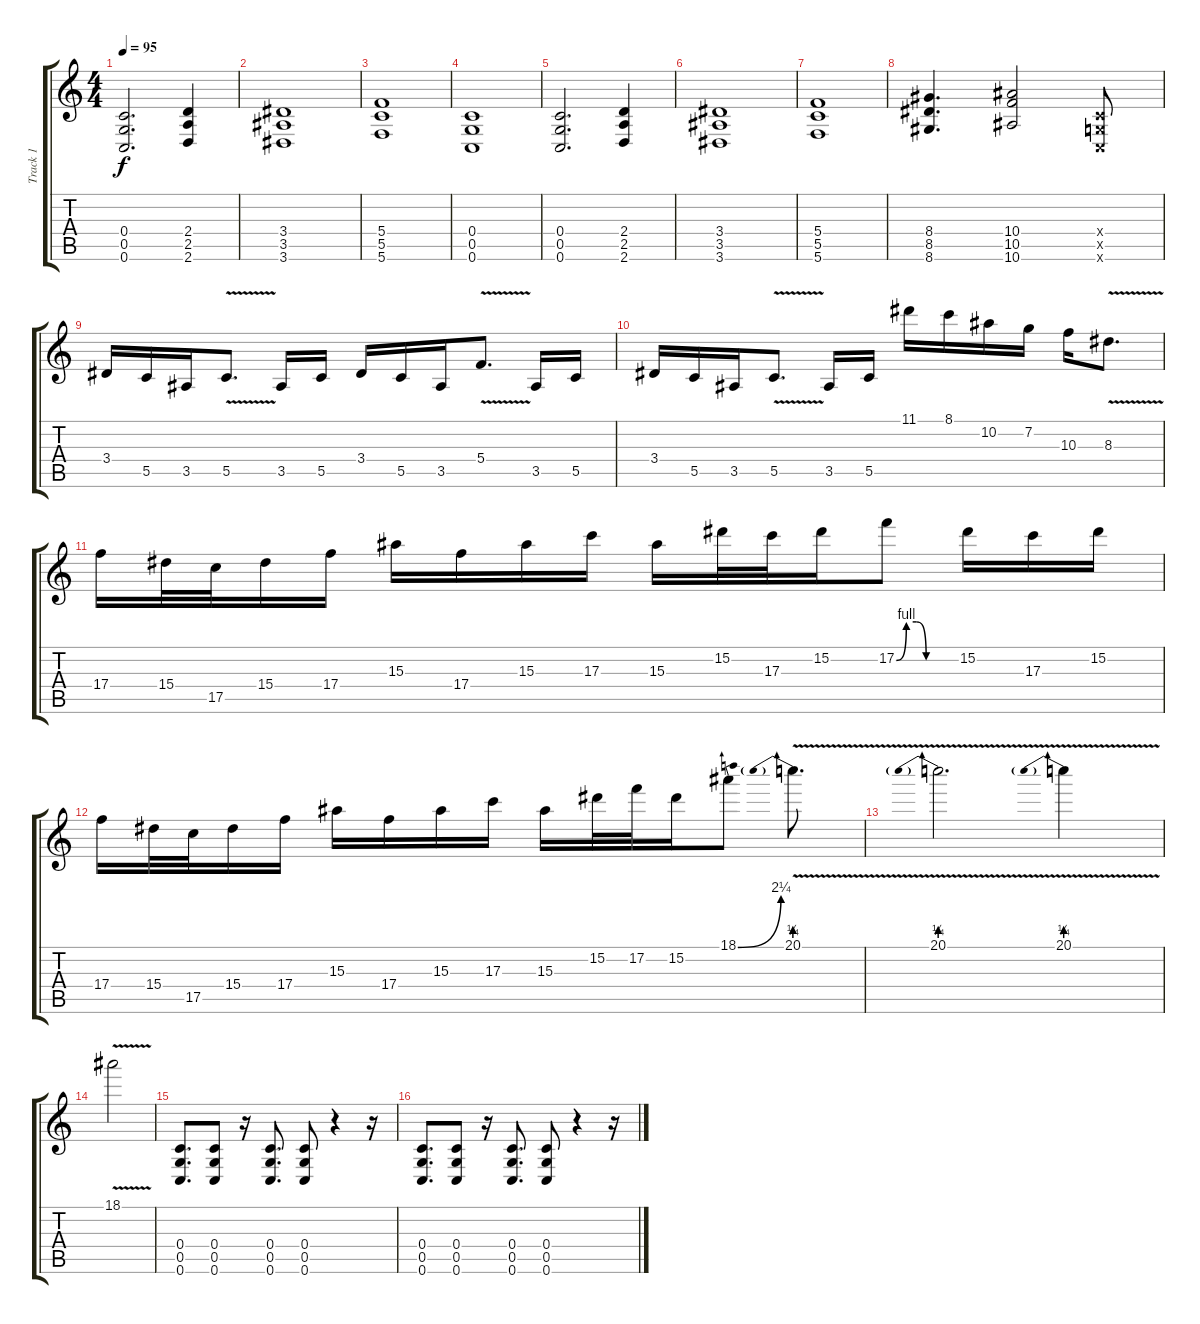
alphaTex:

\track ("Track 1" "Track 1") {instrument overdrivenguitar}
\staff {score tabs}
\tuning (E4 C4 G3 C3 G2 C2) {hide}
\ts (4 4)
\tempo 95
\clef g2
\ks c
(0.4 0.5 0.6).2{d dy f} (2.4 2.5 2.6).4 |
(3.4 3.5 3.6).1 |
(5.4 5.5 5.6).1 |
(0.4 0.5 0.6).1 |
(0.4 0.5 0.6).2{d} (2.4 2.5 2.6).4 |
(3.4 3.5 3.6).1 |
(5.4 5.5 5.6).1 |
(8.4 8.5 8.6).4{d} (10.4 10.5 10.6).2 (0.4{x} 0.5{x} 0.6{x}).8 |
3.4.16 5.5.16 3.5.16 5.5{v}.8{d} 3.5.16 5.5.16 3.4.16 5.5.16 3.5.16 5.4{v}.8{d} 3.5.16 5.5.16 |
3.4.16 5.5.16 3.5.16 5.5{v}.8{d} 3.5.16 5.5.16 11.1.16 8.1.16 10.2.16 7.2.16 10.3.16 8.3{v}.8{d} |
17.4.16 15.4.32 17.5.32 15.4.16 17.4.16 15.3.16 17.4.16 15.3.16 17.3.16 15.3.16 15.2.32 17.3.32 15.2.16 17.2{be (custom 0 0 10 4 20 4 30 0 60 0)}.8 15.2.16 17.3.16 15.2.16 |
17.4.16 15.4.32 17.5.32 15.4.16 17.4.16 15.3.16 17.4.16 15.3.16 17.3.16 15.3.16 15.2.32 17.2.32 15.2.16 18.1{be (bend 0 0 60 9)}.8 20.1{be (prebend 0 1 60 1) v}.8{d} |
20.1{be (prebend 0 1 60 1) v}.2{d} 20.1{be (prebend 0 1 60 1) v}.4 |
18.1{v}.2 |
(0.4 0.5 0.6).8{d} (0.4 0.5 0.6).8 r.16 (0.4 0.5 0.6).8{d} (0.4 0.5 0.6).8 r.4 r.16 |
(0.4 0.5 0.6).8{d} (0.4 0.5 0.6).8 r.16 (0.4 0.5 0.6).8{d} (0.4 0.5 0.6).8 r.4 r.16
